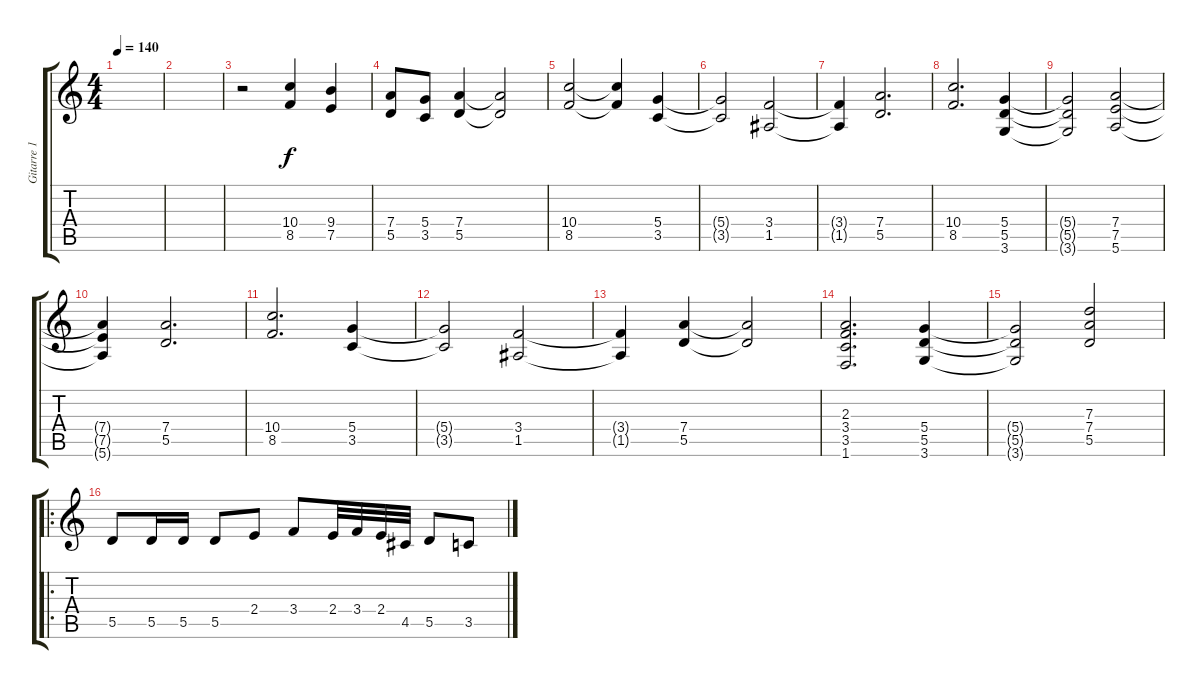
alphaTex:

\track ("Gitarre 1" "Gitarre 1") {instrument overdrivenguitar}
\staff {score tabs}
\tuning (E4 B3 G3 D3 A2 E2) {hide}
\ts (4 4)
\tempo 140
\clef g2
\ks c
|
|
r.2 (10.4 8.5).4 (9.4 7.5).4 |
(7.4 5.5).8 (5.4 3.5).8 (7.4 5.5).4 (7.4{t} 5.5{t}).2 |
(10.4 8.5).2 (10.4{t} 8.5{t}).4 (5.4 3.5).4 |
(5.4{t} 3.5{t}).2 (3.4 1.5).2 |
(3.4{t} 1.5{t}).4 (7.4 5.5).2{d} |
(10.4 8.5).2{d} (5.4 5.5 3.6).4 |
(5.4{t} 5.5{t} 3.6{t}).2 (7.4 7.5 5.6).2 |
(7.4{t} 7.5{t} 5.6{t}).4 (7.4 5.5).2{d} |
(10.4 8.5).2{d} (5.4 3.5).4 |
(5.4{t} 3.5{t}).2 (3.4 1.5).2 |
(3.4{t} 1.5{t}).4 (7.4 5.5).4 (7.4{t} 5.5{t}).2 |
(2.3 3.4 3.5 1.6).2{d} (5.4 5.5 3.6).4 |
(5.4{t} 5.5{t} 3.6{t}).2 (7.3 7.4 5.5).2 |
\ro
5.5.8 5.5.16 5.5.16 5.5.8 2.4.8 3.4.8 2.4.32 3.4.32 2.4.32 4.5.32 5.5.8 3.5.8
